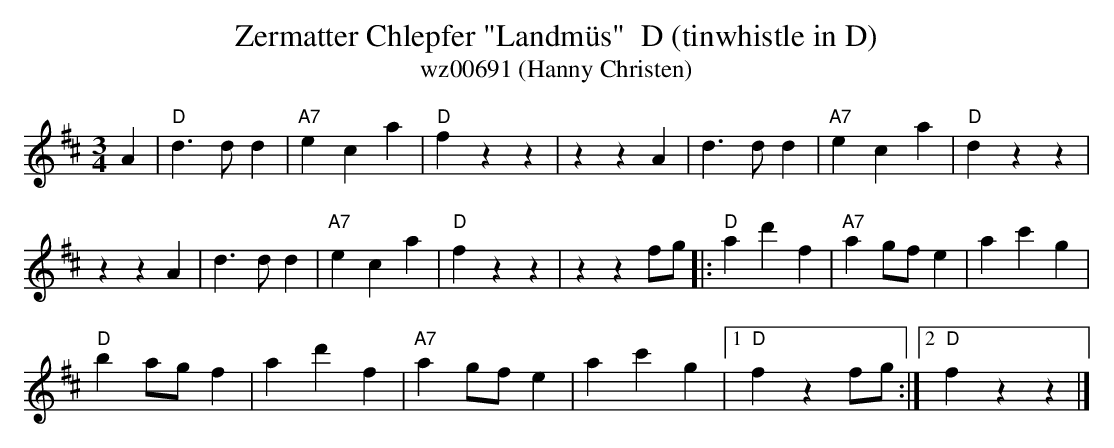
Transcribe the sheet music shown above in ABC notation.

X:1
T:Zermatter Chlepfer "Landm\"us"  D (tinwhistle in D)
T:wz00691 (Hanny Christen)
M:3/4
L:1/4
K:D%%MIDI gchordon
A|"D"d>dd | "A7"eca | "D"fzz | zzA | d>dd | "A7"eca | "D"dzz |
zzA | d>dd | "A7"eca | "D"fzz | zzf/2g/2 |: "D"ad'f | "A7"ag/2f/2e | ac'g |
"D"ba/2g/2f | ad'f | "A7"ag/2f/2 e | ac'g |1 "D"fzf/2g/2 :|2 "D"fzz |]
